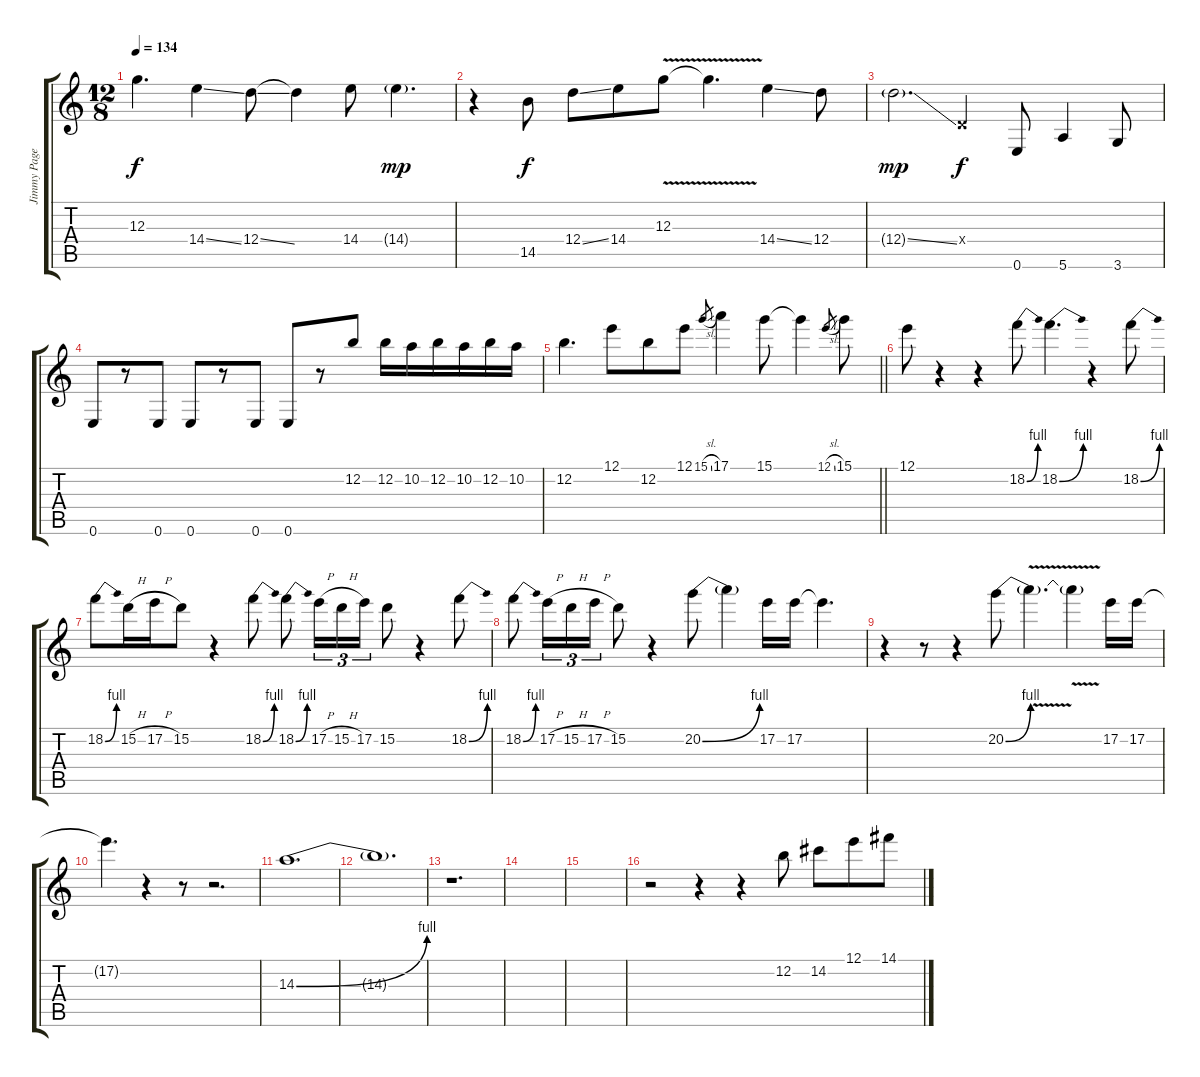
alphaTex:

\track ("Jimmy Page - Guitar" "Jimmy Page") {instrument overdrivenguitar}
\staff {score tabs}
\tuning (E4 B3 G3 D3 A2 E2) {hide}
\ts (12 8)
\tempo 134
\clef g2
\ks c
12.3{t}.4{d dy f} 14.4{ss}.4 12.4{ss}.8 12.4{t}.4 14.4.8 14.4{g}.4{d dy mp} |
r.4 14.5.8{dy f} 12.4{ss}.8 14.4.8 12.3{v}.8 12.3{t}.4{d} 14.4{ss}.4 12.4.8 |
12.4{ss g}.2{d dy mp} 0.4{x}.4{dy f} 0.6.8 5.6.4 3.6.8 |
0.6.8 r.8 0.6.8 0.6.8 r.8 0.6.8 0.6.8 r.8 12.2.8 12.2.16 10.2.16 12.2.16 10.2.16 12.2.16 10.2.16 |
\barLineRight lightlight
12.2.4{d} 12.1.8 12.2.8 12.1.8 15.1{sl}.8{gr} 17.1.4 15.1.8 15.1{t}.4 12.1{sl}.8{gr} 15.1.8 |
12.1.8 r.4 r.4 18.2{be (bend 0 0 60 4)}.8 18.2{be (bend 0 0 60 4)}.4{d} r.4 18.2{be (bend 0 0 60 4)}.8 |
18.2{be (bend 0 0 60 4)}.8 15.2{h}.16 17.2{h}.16 15.2.8 r.4 18.2{be (bend 0 0 60 4)}.8 18.2{be (bend 0 0 60 4)}.8 17.2{h}.16{tu (3 2)} 15.2{h}.16{tu (3 2)} 17.2.16{tu (3 2)} 15.2.8 r.4 18.2{be (bend 0 0 60 4)}.8 |
18.2{be (bend 0 0 60 4)}.8 17.2{h}.16{tu (3 2)} 15.2{h}.16{tu (3 2)} 17.2{h}.16{tu (3 2)} 15.2.8 r.4 20.2{be (bend 0 0 60 4)}.8 20.2{t}.4 17.2.16 17.2.16 17.2{t}.4{d} |
r.4 r.8 r.4 20.2{be (bend 0 0 60 4)}.8 20.2{v t}.4{d} 20.2{t}.4 17.2.16 17.2.16 |
17.2{t}.4{d} r.4 r.8 r.2{d} |
14.3{be (bend 0 0 60 4)}.1{d} |
14.3{t}.1{d} |
r.1{d} |
|
|
r.2 r.4 r.4 12.2.8 14.2.8 12.1.8 14.1.8
